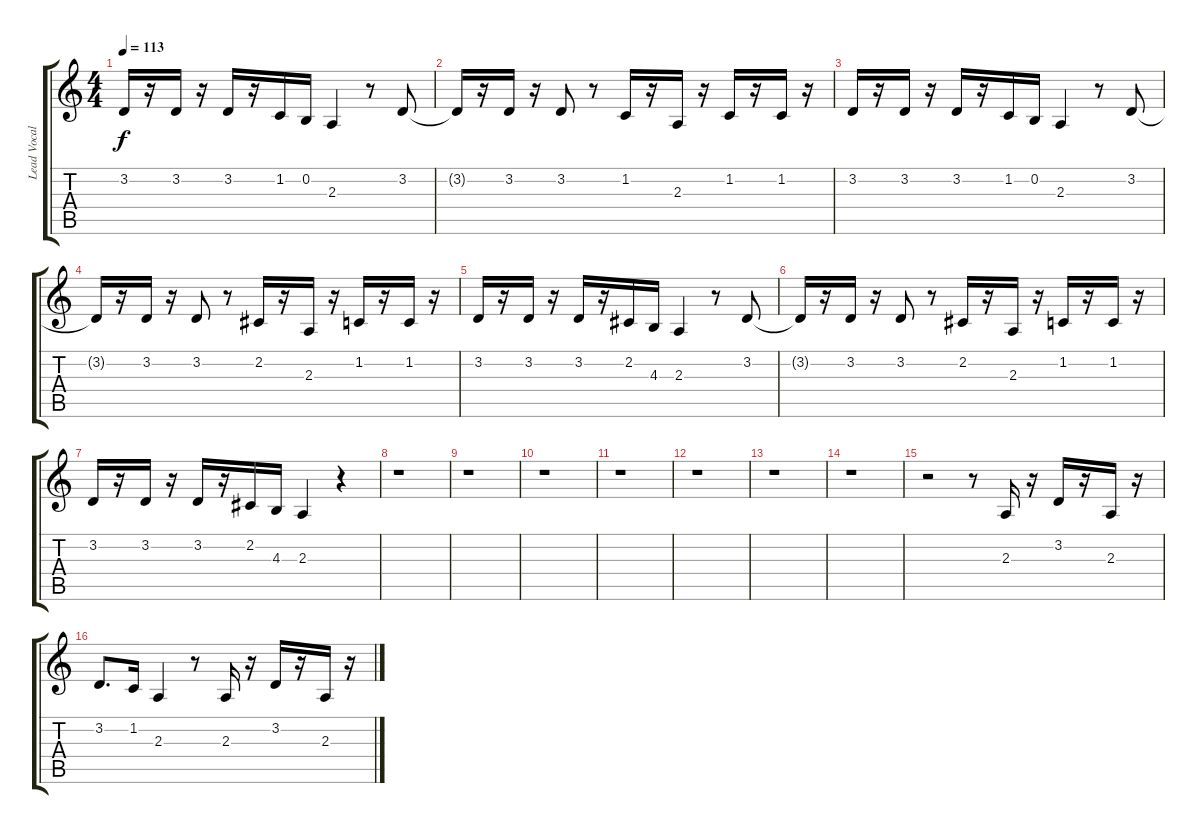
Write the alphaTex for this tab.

\track ("Lead Vocal          " "Lead Vocal") {instrument synthbrass2}
\staff {score tabs}
\tuning (E4 B3 G3 D3 A2 E2) {hide}
\ts (4 4)
\tempo 113
\clef g2
\ks c
3.2.16{dy f} r.16 3.2.16 r.16 3.2.16 r.16 1.2.16 0.2.16 2.3.4 r.8 3.2.8 |
3.2{t}.16 r.16 3.2.16 r.16 3.2.8 r.8 1.2.16 r.16 2.3.16 r.16 1.2.16 r.16 1.2.16 r.16 |
3.2.16 r.16 3.2.16 r.16 3.2.16 r.16 1.2.16 0.2.16 2.3.4 r.8 3.2.8 |
3.2{t}.16 r.16 3.2.16 r.16 3.2.8 r.8 2.2.16 r.16 2.3.16 r.16 1.2.16 r.16 1.2.16 r.16 |
3.2.16 r.16 3.2.16 r.16 3.2.16 r.16 2.2.16 4.3.16 2.3.4 r.8 3.2.8 |
3.2{t}.16 r.16 3.2.16 r.16 3.2.8 r.8 2.2.16 r.16 2.3.16 r.16 1.2.16 r.16 1.2.16 r.16 |
3.2.16 r.16 3.2.16 r.16 3.2.16 r.16 2.2.16 4.3.16 2.3.4 r.4 |
r.1 |
r.1 |
r.1 |
r.1 |
r.1 |
r.1 |
r.1 |
r.2 r.8 2.3.16 r.16 3.2.16 r.16 2.3.16 r.16 |
3.2.8{d} 1.2.16 2.3.4 r.8 2.3.16 r.16 3.2.16 r.16 2.3.16 r.16
